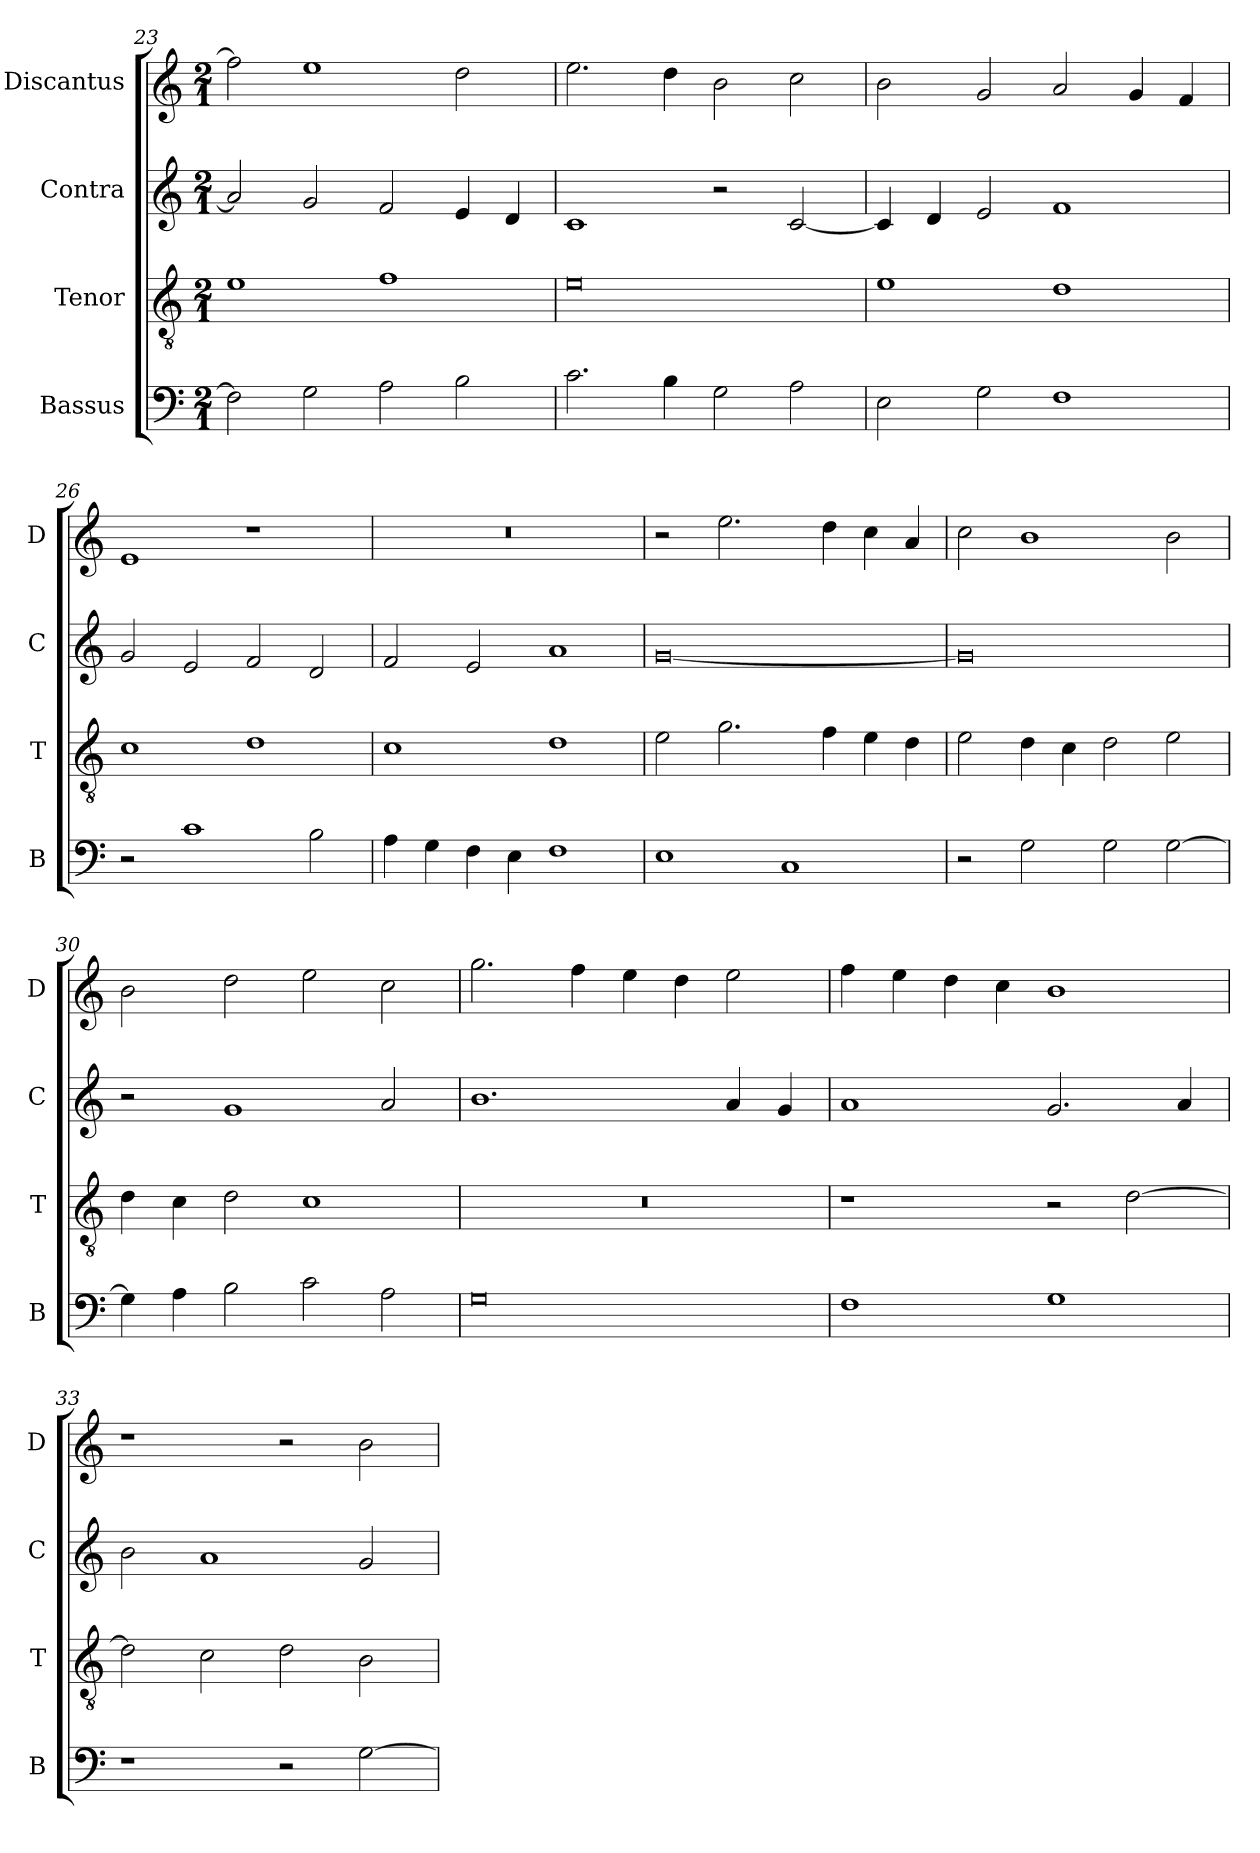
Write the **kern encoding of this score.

**kern	**kern	**kern	**kern
*part4	*part3	*part2	*part1
*staff4	*staff3	*staff2	*staff1
*I"Bassus	*I"Tenor	*I"Contra	*I"Discantus
*I'B	*I'T	*I'C	*I'D
*clefF4	*clefGv2	*clefG2	*clefG2
*k[]	*k[]	*k[]	*k[]
*M2/1	*M2/1	*M2/1	*M2/1
=23	=23	=23	=23
2F\]	1e	2a/]	2ff\]
2G\	.	2g/	1ee
2A\	1f	2f/	.
2B\	.	4e/	2dd\
.	.	4d/	.
=24	=24	=24	=24
2.c\	0e	1c	2.ee\
4B\	.	.	4dd\
2G\	.	2r	2b\
2A\	.	[2c/	2cc\
=25	=25	=25	=25
2E\	1e	4c/]	2b\
.	.	4d/	.
2G\	.	2e/	2g/
1F	1d	1f	2a/
.	.	.	4g/
.	.	.	4f/
=26	=26	=26	=26
2r	1c	2g/	1e
1c	.	2e/	.
.	1d	2f/	1r
2B\	.	2d/	.
=27	=27	=27	=27
4A\	1c	2f/	0r
4G\	.	.	.
4F\	.	2e/	.
4E\	.	.	.
1F	1d	1a	.
=28	=28	=28	=28
1E	2e\	[0g	2r
.	2.g\	.	2.ee\
1C	.	.	.
.	4f\	.	4dd\
.	4e\	.	4cc\
.	4d\	.	4a/
=29	=29	=29	=29
2r	2e\	0g]	2cc\
2G\	4d\	.	1b
.	4c\	.	.
2G\	2d\	.	.
[2G\	2e\	.	2b\
=30	=30	=30	=30
4G\]	4d\	2r	2b\
4A\	4c\	.	.
2B\	2d\	1g	2dd\
2c\	1c	.	2ee\
2A\	.	2a/	2cc\
=31	=31	=31	=31
0G	0r	1.b	2.gg\
.	.	.	4ff\
.	.	.	4ee\
.	.	.	4dd\
.	.	4a/	2ee\
.	.	4g/	.
=32	=32	=32	=32
1F	1r	1a	4ff\
.	.	.	4ee\
.	.	.	4dd\
.	.	.	4cc\
1G	2r	2.g/	1b
.	[2d\	.	.
.	.	4a/	.
=33	=33	=33	=33
1r	2d\]	2b\	1r
.	2c\	1a	.
2r	2d\	.	2r
[2G\	2B\	2g/	2b\
=	=	=	=
*-	*-	*-	*-
